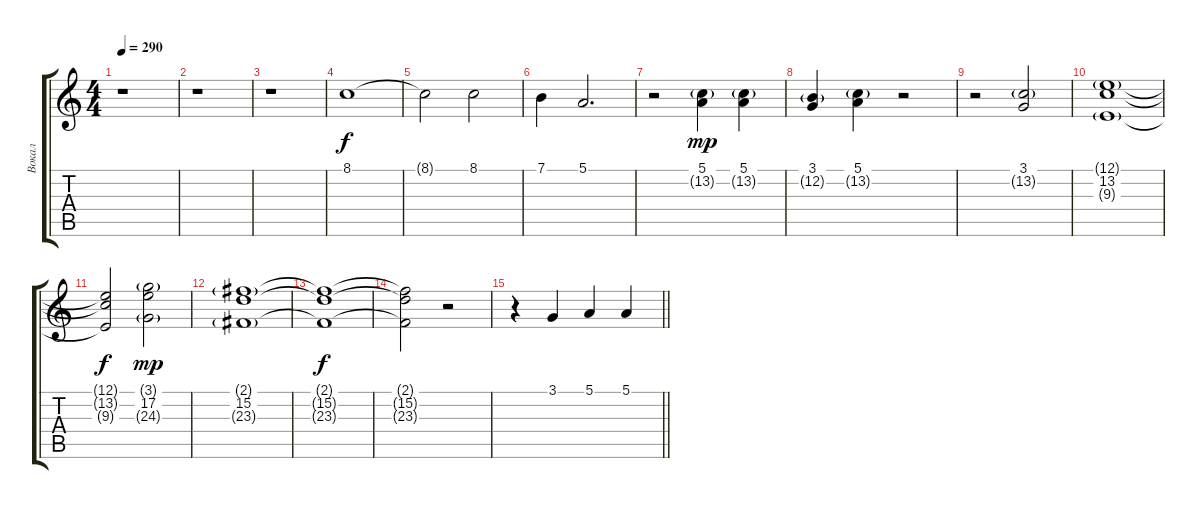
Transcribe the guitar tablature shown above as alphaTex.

\track ("Вокал" "Вокал") {instrument oboe}
\staff {score tabs}
\tuning (E4 B3 G3 D3 A2 E2) {hide}
\ts (4 4)
\tempo 290
\clef g2
\ks c
r.1{dy mp} |
r.1 |
r.1 |
8.1.1{dy f} |
8.1{t}.2 8.1.2 |
7.1.4 5.1.2{d} |
r.2 (5.1 13.2{g}).4{dy mp} (5.1 13.2{g}).4 |
(3.1 12.2{g}).4 (5.1 13.2{g}).4 r.2 |
r.2 (3.1 13.2{g}).2 |
(12.1{g} 13.2 9.3{g}).1 |
(12.1{t} 13.2{t} 9.3{t}).2{dy f} (3.1{g} 17.2 24.3{g}).2{dy mp} |
(2.1{g} 15.2 23.3{g}).1 |
(2.1{t} 15.2{t} 23.3{t}).1{dy f} |
(2.1{t} 15.2{t} 23.3{t}).2 r.2 |
\barLineRight lightlight
r.4 3.1.4 5.1.4 5.1.4
